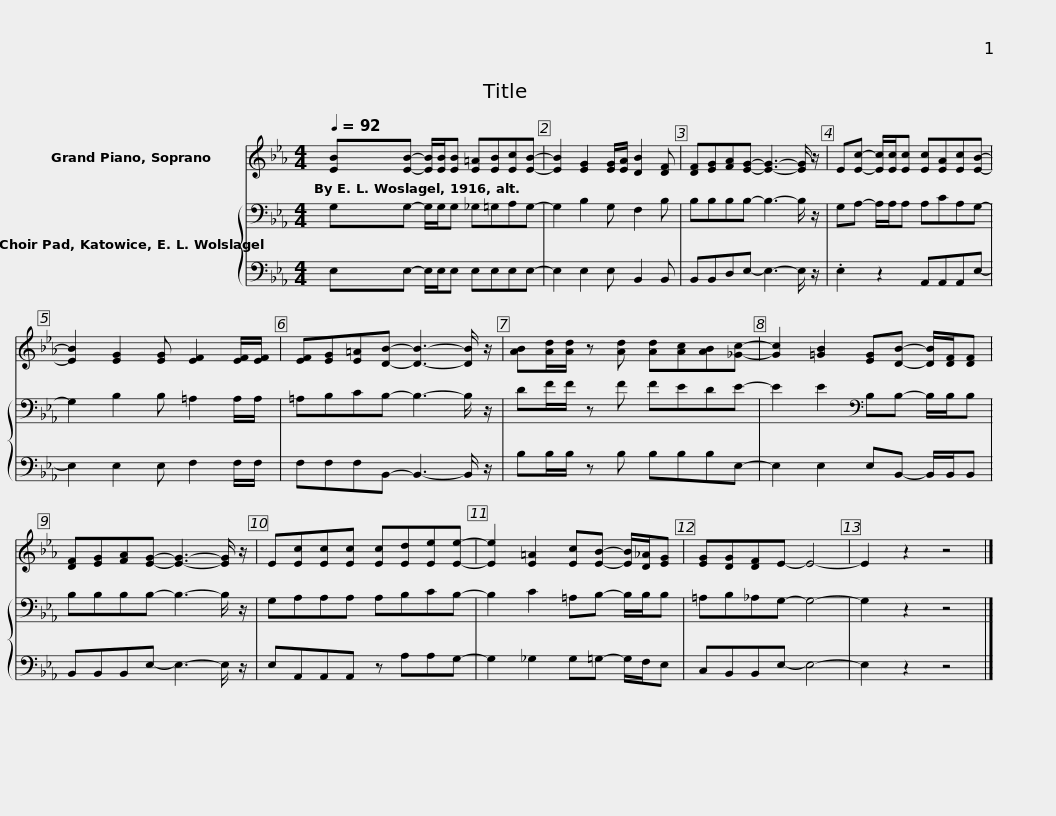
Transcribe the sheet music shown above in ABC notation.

X:1
%%score 1 { 2 | 3 }
L:1/8
Q:1/4=92
M:4/4
I:linebreak $
K:Eb
V:1 treble
V:2 bass
V:3 bass
V:1
 [EB][EB]- [EB]/[EB]/[EB] [E=A][EB][Ec][EB]- | [EB]2 [EG]2 [EG]/[EA]/ [DB]2 [DF] |$ [DF][EG][FA][EG]- [EG]3- [EG]/ z/ | E[Ec]- [Ec]/[Ec]/[Ec] [Ec][EA][Ec][EB]- | [EB]2 [EG]2 [EG] [EF]2 [EF]/[EF]/ | %5
 [EF][EG][E=A][DB]- [DB]3- [DB]/ z/ |$ [AB][Ad]/[Ad]/ z [Ad] [Ad][Ac][AB][_Gc]- | [Gc]2 [=GB]2 [EG][DB]- [DB]/[DF]/[DF] | [DF][EG][FA][EG]- [EG]3- [EG]/ z/ | E[Ec][Ec][Ec] [Ec][Ed][Ee][Ee]- |$ %10
 [Ee]2 [E=A]2 [Ec][EB]- [EB]/[D_A]/[EG] | [EG][DG][DF]E- E4- | E2 z2 z4 |] %13
V:2
 G,G,- G,/G,/G, _G,=G,A,G,- | G,2 B,2 G, F,2 B, |$ B,B,B,B,- B,3- B,/ z/ | G,A,- A,/A,/A, A,CA,G,- | G,2 B,2 B, =A,2 A,/A,/ | %5
 =A,B,CB,- B,3- B,/ z/ |$ DF/F/ z F FEDE- | E2 E2[K:bass] B,B,- B,/B,/B, | B,B,B,B,- B,3- B,/ z/ | G,A,A,A, A,B,CB,- |$ %10
 B,2 C2 =A,B,- B,/B,/B, | =A,B,_A,G,- G,4- | G,2 z2 z4 |] %13
V:3
 E,E,- E,/E,/E, E,E,E,E,- | E,2 E,2 E, B,,2 B,, |$ B,,B,,D,E,- E,3- E,/ z/ | .E,2 z2 A,,A,,A,,E,- | E,2 E,2 E, F,2 F,/F,/ | %5
 F,F,F,B,,- B,,3- B,,/ z/ |$ B,B,/B,/ z B, B,B,B,E,- | E,2 E,2 E,B,,- B,,/B,,/B,, | B,,B,,B,,E,- E,3- E,/ z/ | E,A,,A,,A,, z A,A,G,- |$ %10
 G,2 _G,2 G,=G,- G,/F,/E, | C,B,,B,,E,- E,4- | E,2 z2 z4 |] %13
